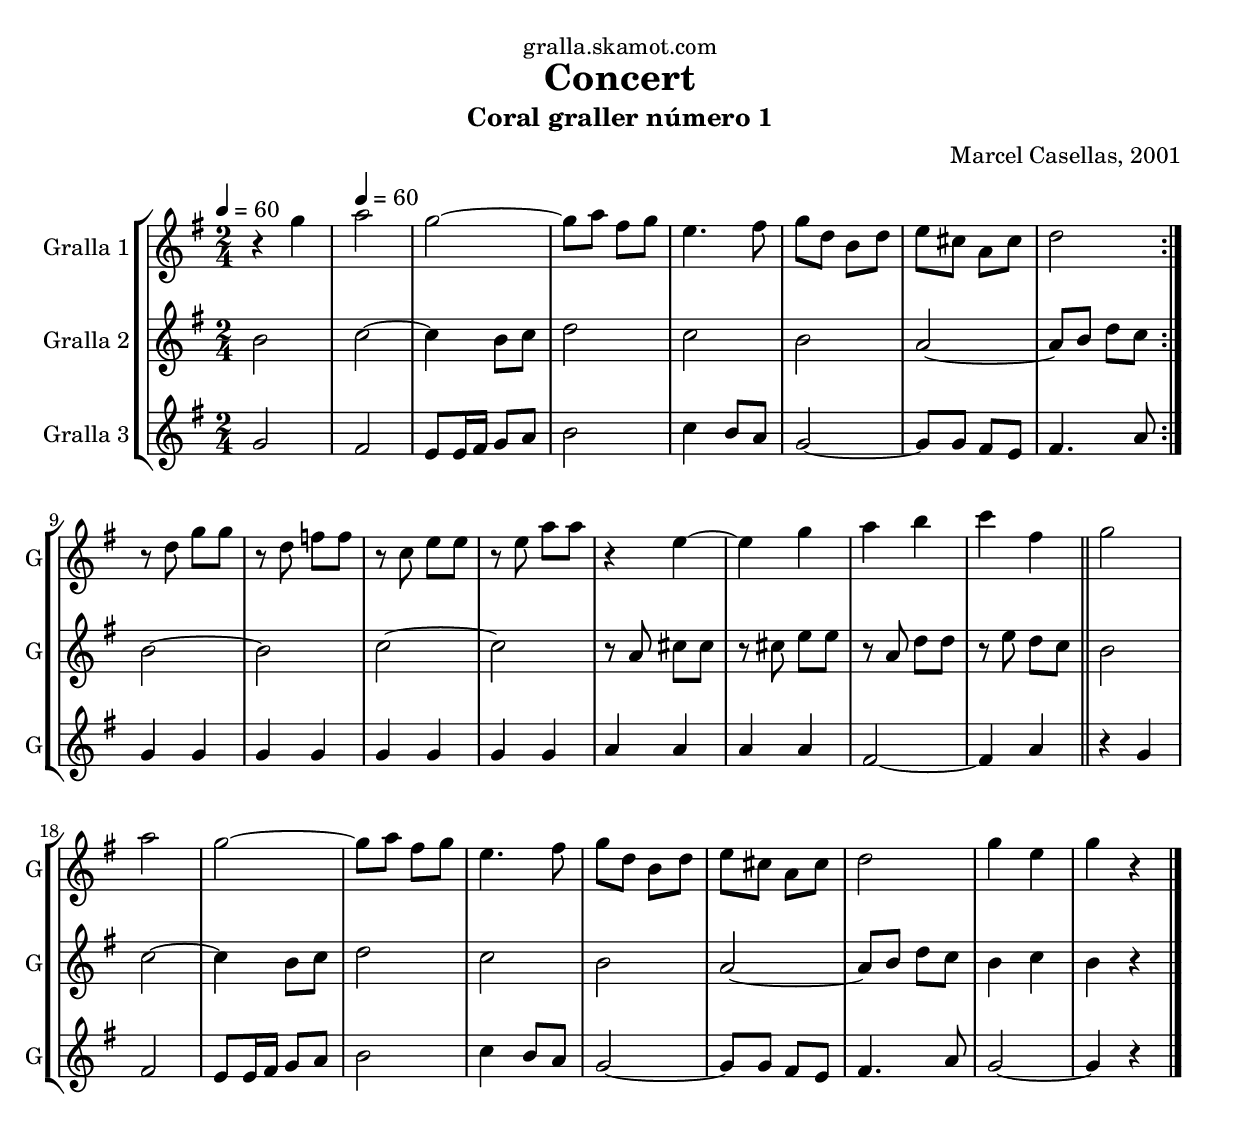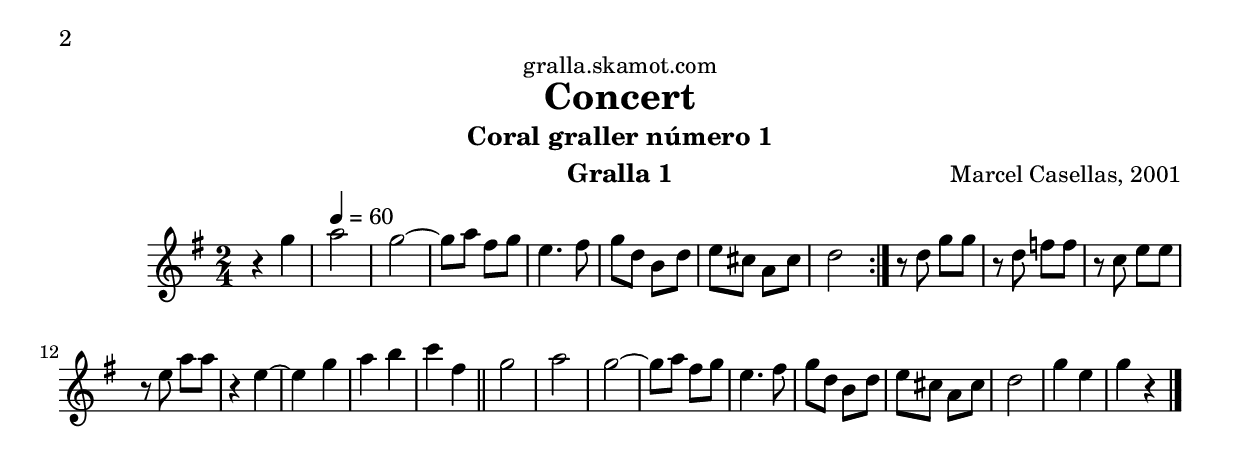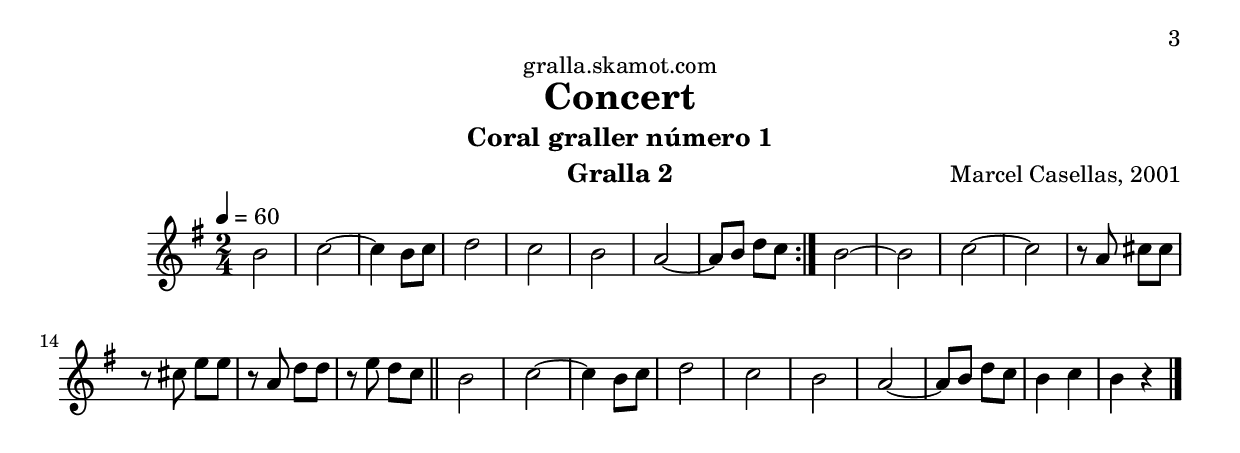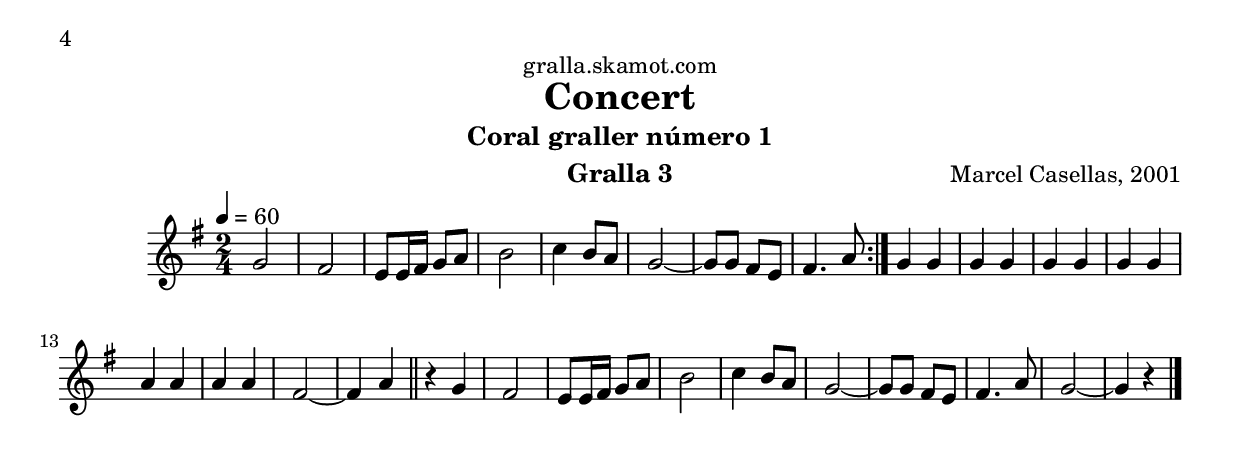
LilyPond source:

\version "2.16.2"

\header {
  dedication="gralla.skamot.com"
  title="Concert"
  subtitle="Coral graller número 1"
  subsubtitle=""
  poet=""
  meter=""
  piece=""
  composer="Marcel Casellas, 2001"
  arranger=""
  opus=""
  instrument=""
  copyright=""
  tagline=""
}

liniaroAa =
\relative g''
{
  \clef treble
  \key g \major
  \time 2/4
  \repeat volta 2 { r4 g \tempo 4 = 60  |
  a2  |
  g2 ~  |
  g8 a fis g  |
  %05
  e4. fis8  |
  g8 d b d  |
  e8 cis a cis  |
  d2  | }
  r8 d g g  |
  %10
  r8 d f f  |
  r8 c e e  |
  r8 e a a  |
  r4 e ~  |
  e4 g  |
  %15
  a4 b  |
  c4 fis,  \bar "||"
  g2  |
  a2  |
  g2 ~  |
  %20
  g8 a fis g  |
  e4. fis8  |
  g8 d b d  |
  e8 cis a cis  |
  d2  |
  %25
  g4 e  |
  g4 r  \bar "|."
}

liniaroAb =
\relative b'
{
  \tempo 4 = 60
  \clef treble
  \key g \major
  \time 2/4
  \repeat volta 2 { b2  |
  c2 ~  |
  c4 b8 c  |
  d2  |
  %05
  c2  |
  b2  |
  a2 ~  |
  a8 b d c  | }
  b2 ~  |
  %10
  b2  |
  c2 ~  |
  c2  |
  r8 a cis cis  |
  r8 cis e e  |
  %15
  r8 a, d d  |
  r8 e d c  \bar "||"
  b2  |
  c2 ~  |
  c4 b8 c  |
  %20
  d2  |
  c2  |
  b2  |
  a2 ~  |
  a8 b d c  |
  %25
  b4 c  |
  b4 r  \bar "|."
}

liniaroAc =
\relative g'
{
  \tempo 4 = 60
  \clef treble
  \key g \major
  \time 2/4
  \repeat volta 2 { g2  |
  fis2  |
  e8 e16 fis g8 a  |
  b2  |
  %05
  c4 b8 a  |
  g2 ~  |
  g8 g fis e  |
  fis4. a8  | }
  g4 g  |
  %10
  g4 g  |
  g4 g  |
  g4 g  |
  a4 a  |
  a4 a  |
  %15
  fis2 ~  |
  fis4 a  \bar "||"
  r4 g  |
  fis2  |
  e8 e16 fis g8 a  |
  %20
  b2  |
  c4 b8 a  |
  g2 ~  |
  g8 g fis e  |
  fis4. a8  |
  %25
  g2 ~  |
  g4 r  \bar "|."
}

\bookpart {
  \score {
    \new StaffGroup {
      \override Score.RehearsalMark #'self-alignment-X = #LEFT
      <<
        \new Staff \with {instrumentName = #"Gralla 1" shortInstrumentName = #"G"} \liniaroAa
        \new Staff \with {instrumentName = #"Gralla 2" shortInstrumentName = #"G"} \liniaroAb
        \new Staff \with {instrumentName = #"Gralla 3" shortInstrumentName = #"G"} \liniaroAc
      >>
    }
    \layout {}
  }
  \score { \unfoldRepeats
    \new StaffGroup {
      \override Score.RehearsalMark #'self-alignment-X = #LEFT
      <<
        \new Staff \with {instrumentName = #"Gralla 1" shortInstrumentName = #"G"} \liniaroAa
        \new Staff \with {instrumentName = #"Gralla 2" shortInstrumentName = #"G"} \liniaroAb
        \new Staff \with {instrumentName = #"Gralla 3" shortInstrumentName = #"G"} \liniaroAc
      >>
    }
    \midi {
      \set Staff.midiInstrument = "oboe"
      \set DrumStaff.midiInstrument = "drums"
    }
  }
}

\bookpart {
  \header {instrument="Gralla 1"}
  \score {
    \new StaffGroup {
      \override Score.RehearsalMark #'self-alignment-X = #LEFT
      <<
        \new Staff \liniaroAa
      >>
    }
    \layout {}
  }
  \score { \unfoldRepeats
    \new StaffGroup {
      \override Score.RehearsalMark #'self-alignment-X = #LEFT
      <<
        \new Staff \liniaroAa
      >>
    }
    \midi {
      \set Staff.midiInstrument = "oboe"
      \set DrumStaff.midiInstrument = "drums"
    }
  }
}

\bookpart {
  \header {instrument="Gralla 2"}
  \score {
    \new StaffGroup {
      \override Score.RehearsalMark #'self-alignment-X = #LEFT
      <<
        \new Staff \liniaroAb
      >>
    }
    \layout {}
  }
  \score { \unfoldRepeats
    \new StaffGroup {
      \override Score.RehearsalMark #'self-alignment-X = #LEFT
      <<
        \new Staff \liniaroAb
      >>
    }
    \midi {
      \set Staff.midiInstrument = "oboe"
      \set DrumStaff.midiInstrument = "drums"
    }
  }
}

\bookpart {
  \header {instrument="Gralla 3"}
  \score {
    \new StaffGroup {
      \override Score.RehearsalMark #'self-alignment-X = #LEFT
      <<
        \new Staff \liniaroAc
      >>
    }
    \layout {}
  }
  \score { \unfoldRepeats
    \new StaffGroup {
      \override Score.RehearsalMark #'self-alignment-X = #LEFT
      <<
        \new Staff \liniaroAc
      >>
    }
    \midi {
      \set Staff.midiInstrument = "oboe"
      \set DrumStaff.midiInstrument = "drums"
    }
  }
}

